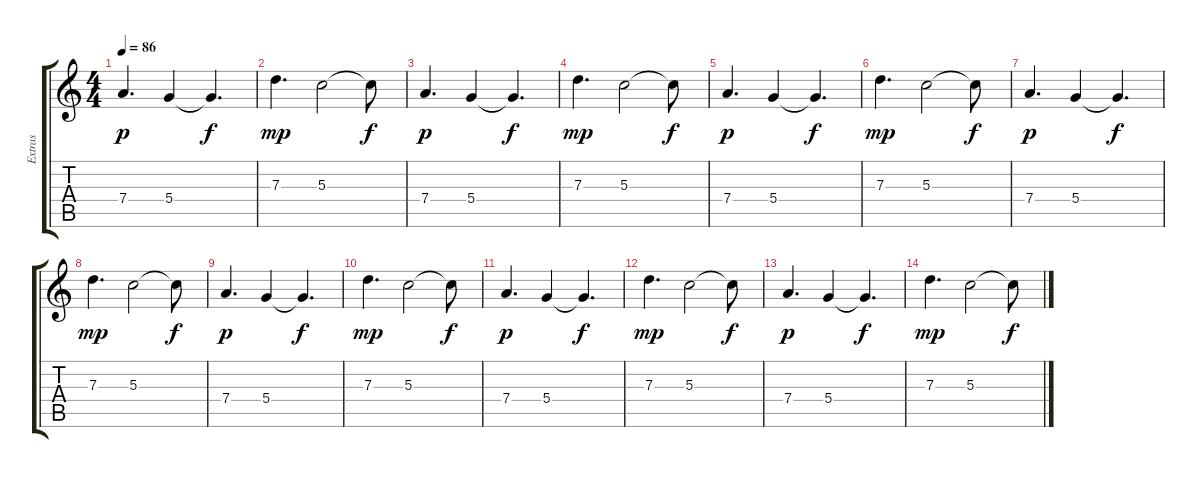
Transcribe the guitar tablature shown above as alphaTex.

\track ("Extras" "Extras") {instrument electricguitarjazz}
\staff {score tabs}
\tuning (E4 B3 G3 D3 A2 D2) {hide}
\ts (4 4)
\tempo 86
\clef g2
\ks c
7.4.4{d dy p} 5.4.4 5.4{t}.4{d dy f} |
7.3.4{d dy mp} 5.3.2 5.3{t}.8{dy f} |
7.4.4{d dy p} 5.4.4 5.4{t}.4{d dy f} |
7.3.4{d dy mp} 5.3.2 5.3{t}.8{dy f} |
7.4.4{d dy p} 5.4.4 5.4{t}.4{d dy f} |
7.3.4{d dy mp} 5.3.2 5.3{t}.8{dy f} |
7.4.4{d dy p} 5.4.4 5.4{t}.4{d dy f} |
7.3.4{d dy mp} 5.3.2 5.3{t}.8{dy f} |
7.4.4{d dy p} 5.4.4 5.4{t}.4{d dy f} |
7.3.4{d dy mp} 5.3.2 5.3{t}.8{dy f} |
7.4.4{d dy p} 5.4.4 5.4{t}.4{d dy f} |
7.3.4{d dy mp} 5.3.2 5.3{t}.8{dy f} |
7.4.4{d dy p} 5.4.4 5.4{t}.4{d dy f} |
7.3.4{d dy mp} 5.3.2 5.3{t}.8{dy f}
